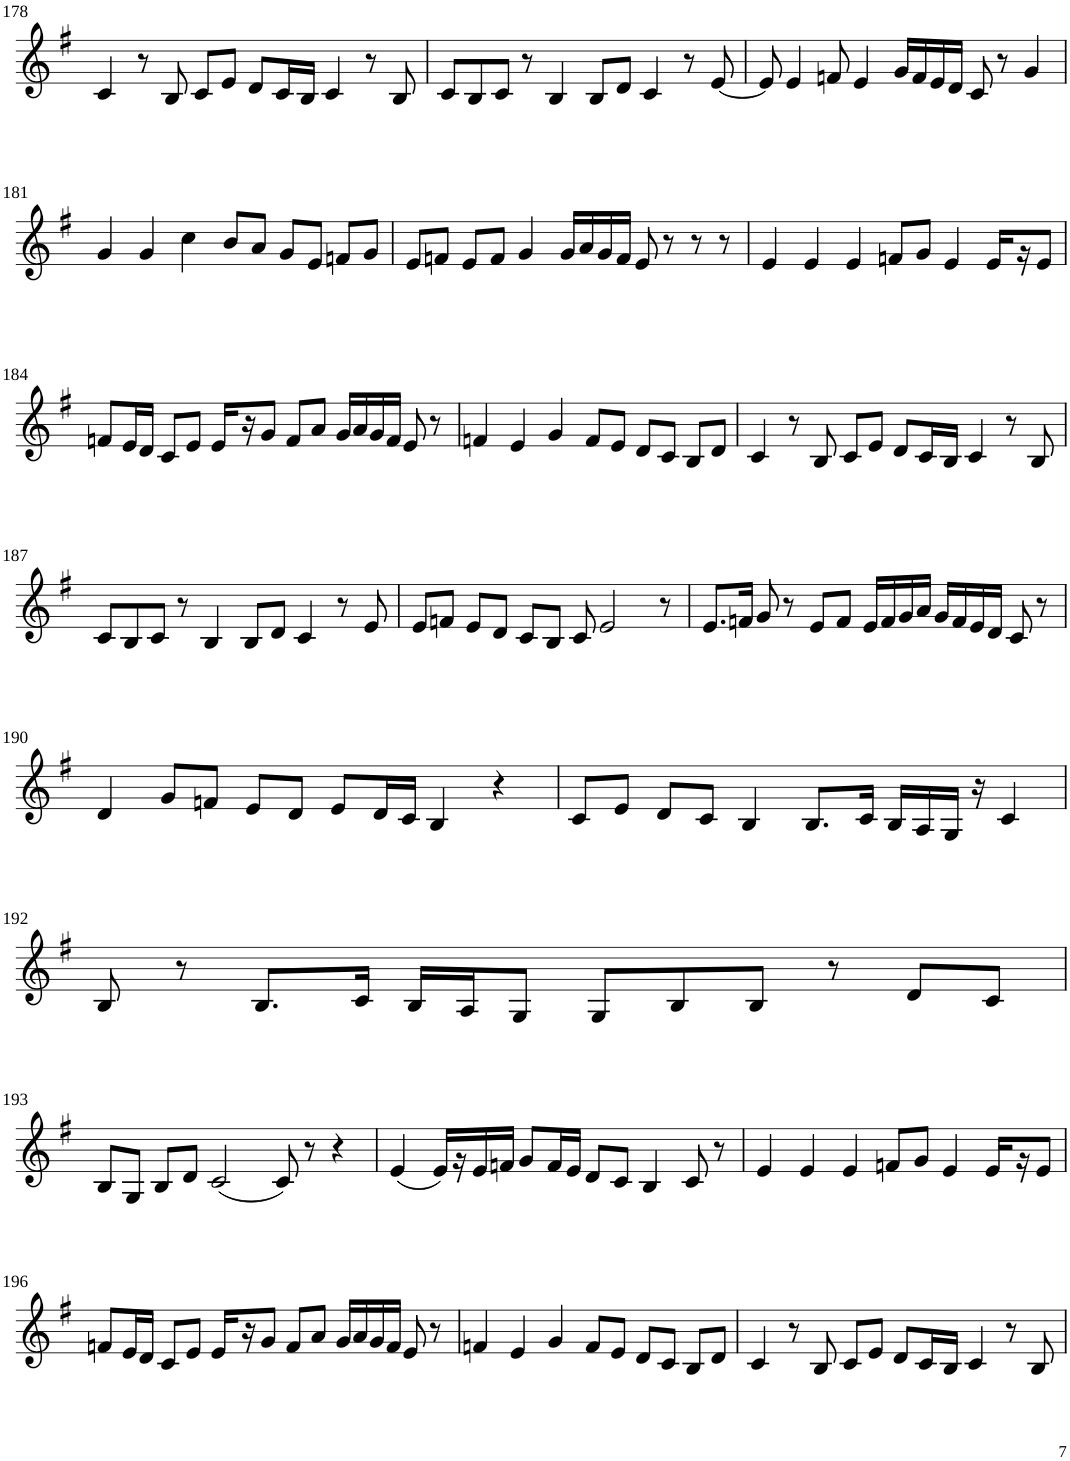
**kern
*part1
*staff1
*I"Violin
!!LO:PB:g=z
*clefG2
*k[f#]
*G:
*M6/4
=178
4c/
8r
8B/
8c/L
8e/J
8d/L
16c/L
16B/JJ
4c/
8r
8B/
=179
8c/L
8B/
8c/J
8r
4B/
8B/L
8d/J
4c/
8r
[8e/
=180
8e/]
4e/
8fn/
4e/
16g/LL
16f/
16e/
16d/JJ
8c/
8r
4g/
!!LO:LB:g=z
=181
4g/
4g/
4cc\
8b/L
8a/J
8g/L
8e/J
8fn/L
8g/J
=182
8e/L
8fn/J
8e/L
8f/J
4g/
16g/LL
16a/
16g/
16f/JJ
8e/
8r
8r
8r
=183
4e/
4e/
4e/
8fn/L
8g/J
4e/
16e/LL
16r
8e/J
!!LO:LB:g=z
=184
8fn/L
16e/L
16d/JJ
8c/L
8e/J
16e/LL
16r
8g/J
8f/L
8a/J
16g/LL
16a/
16g/
16f/JJ
8e/
8r
=185
4fn/
4e/
4g/
8f/L
8e/J
8d/L
8c/J
8B/L
8d/J
=186
4c/
8r
8B/
8c/L
8e/J
8d/L
16c/L
16B/JJ
4c/
8r
8B/
!!LO:LB:g=z
=187
8c/L
8B/
8c/J
8r
4B/
8B/L
8d/J
4c/
8r
8e/
=188
8e/L
8fn/J
8e/L
8d/J
8c/L
8B/J
8c/
2e/
8r
=189
8.e/L
16fn/Jk
8g/
8r
8e/L
8f/J
16e/LL
16f/
16g/
16a/JJ
16g/LL
16f/
16e/
16d/JJ
8c/
8r
!!LO:LB:g=z
=190
4d/
8g/L
8fn/J
8e/L
8d/J
8e/L
16d/L
16c/JJ
4B/
4r
=191
8c/L
8e/J
8d/L
8c/J
4B/
8.B/L
16c/Jk
16B/LL
16A/
16G/JJ
16r
4c/
!!LO:LB:g=z
=192
8B/
8r
8.B/L
16c/Jk
16B/LL
16A/J
8G/J
8G/L
8B/
8B/J
8r
8d/L
8c/J
!!LO:LB:g=z
=193
8B/L
8G/J
8B/L
8d/J
(2c/
8c/)
8r
4r
=194
(4e/
16e/LL)
16r
16e/
16fn/JJ
8g/L
16f/L
16e/JJ
8d/L
8c/J
4B/
8c/
8r
=195
4e/
4e/
4e/
8fn/L
8g/J
4e/
16e/LL
16r
8e/J
!!LO:LB:g=z
=196
8fn/L
16e/L
16d/JJ
8c/L
8e/J
16e/LL
16r
8g/J
8f/L
8a/J
16g/LL
16a/
16g/
16f/JJ
8e/
8r
=197
4fn/
4e/
4g/
8f/L
8e/J
8d/L
8c/J
8B/L
8d/J
=198
4c/
8r
8B/
8c/L
8e/J
8d/L
16c/L
16B/JJ
4c/
8r
8B/
=
*-
